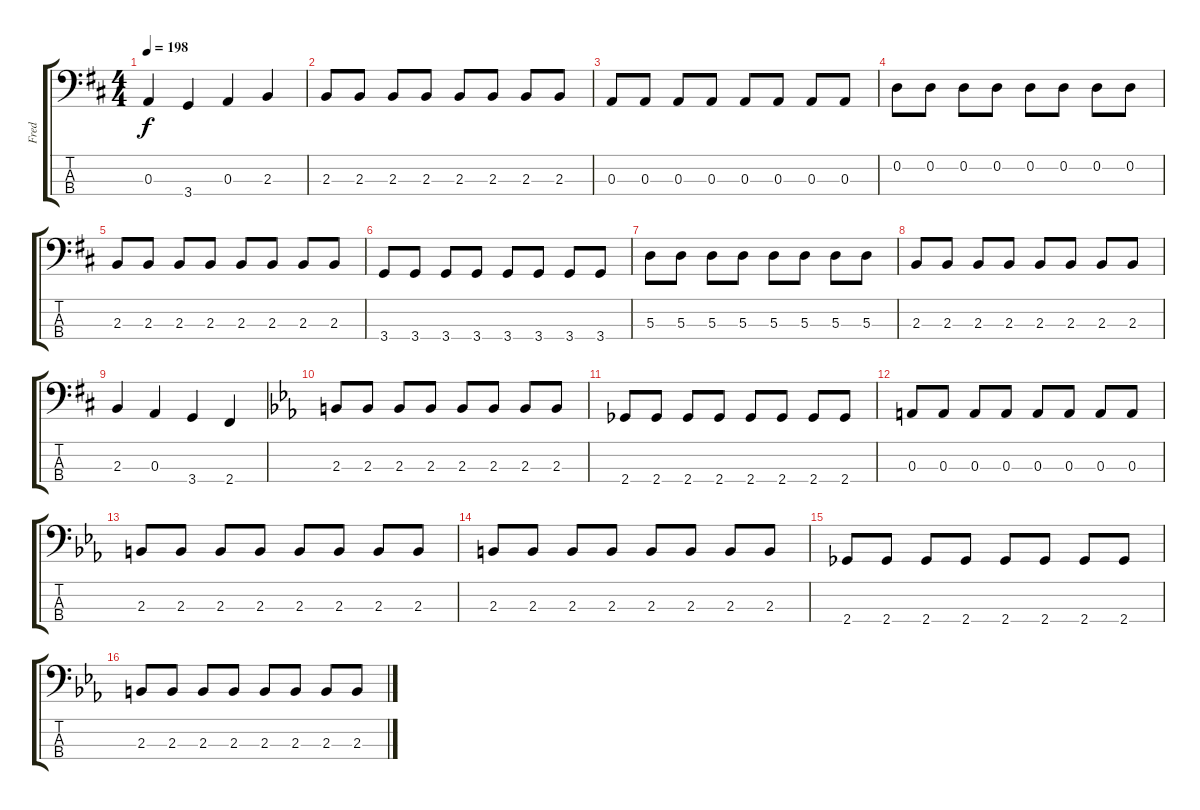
\track ("Fred" "Fred") {instrument electricbasspick}
\staff {score tabs}
\tuning (G2 D2 A1 E1) {hide}
\ts (4 4)
\tempo 198
\clef f4
\ks bminor
0.3.4{dy f} 3.4.4 0.3.4 2.3.4 |
2.3.8 2.3.8 2.3.8 2.3.8 2.3.8 2.3.8 2.3.8 2.3.8 |
0.3.8 0.3.8 0.3.8 0.3.8 0.3.8 0.3.8 0.3.8 0.3.8 |
0.2.8 0.2.8 0.2.8 0.2.8 0.2.8 0.2.8 0.2.8 0.2.8 |
2.3.8 2.3.8 2.3.8 2.3.8 2.3.8 2.3.8 2.3.8 2.3.8 |
3.4.8 3.4.8 3.4.8 3.4.8 3.4.8 3.4.8 3.4.8 3.4.8 |
5.3.8 5.3.8 5.3.8 5.3.8 5.3.8 5.3.8 5.3.8 5.3.8 |
2.3.8 2.3.8 2.3.8 2.3.8 2.3.8 2.3.8 2.3.8 2.3.8 |
2.3.4 0.3.4 3.4.4 2.4.4 |
\ks cminor
2.3.8 2.3.8 2.3.8 2.3.8 2.3.8 2.3.8 2.3.8 2.3.8 |
2.4.8 2.4.8 2.4.8 2.4.8 2.4.8 2.4.8 2.4.8 2.4.8 |
0.3.8 0.3.8 0.3.8 0.3.8 0.3.8 0.3.8 0.3.8 0.3.8 |
2.3.8 2.3.8 2.3.8 2.3.8 2.3.8 2.3.8 2.3.8 2.3.8 |
2.3.8 2.3.8 2.3.8 2.3.8 2.3.8 2.3.8 2.3.8 2.3.8 |
2.4.8 2.4.8 2.4.8 2.4.8 2.4.8 2.4.8 2.4.8 2.4.8 |
2.3.8 2.3.8 2.3.8 2.3.8 2.3.8 2.3.8 2.3.8 2.3.8
